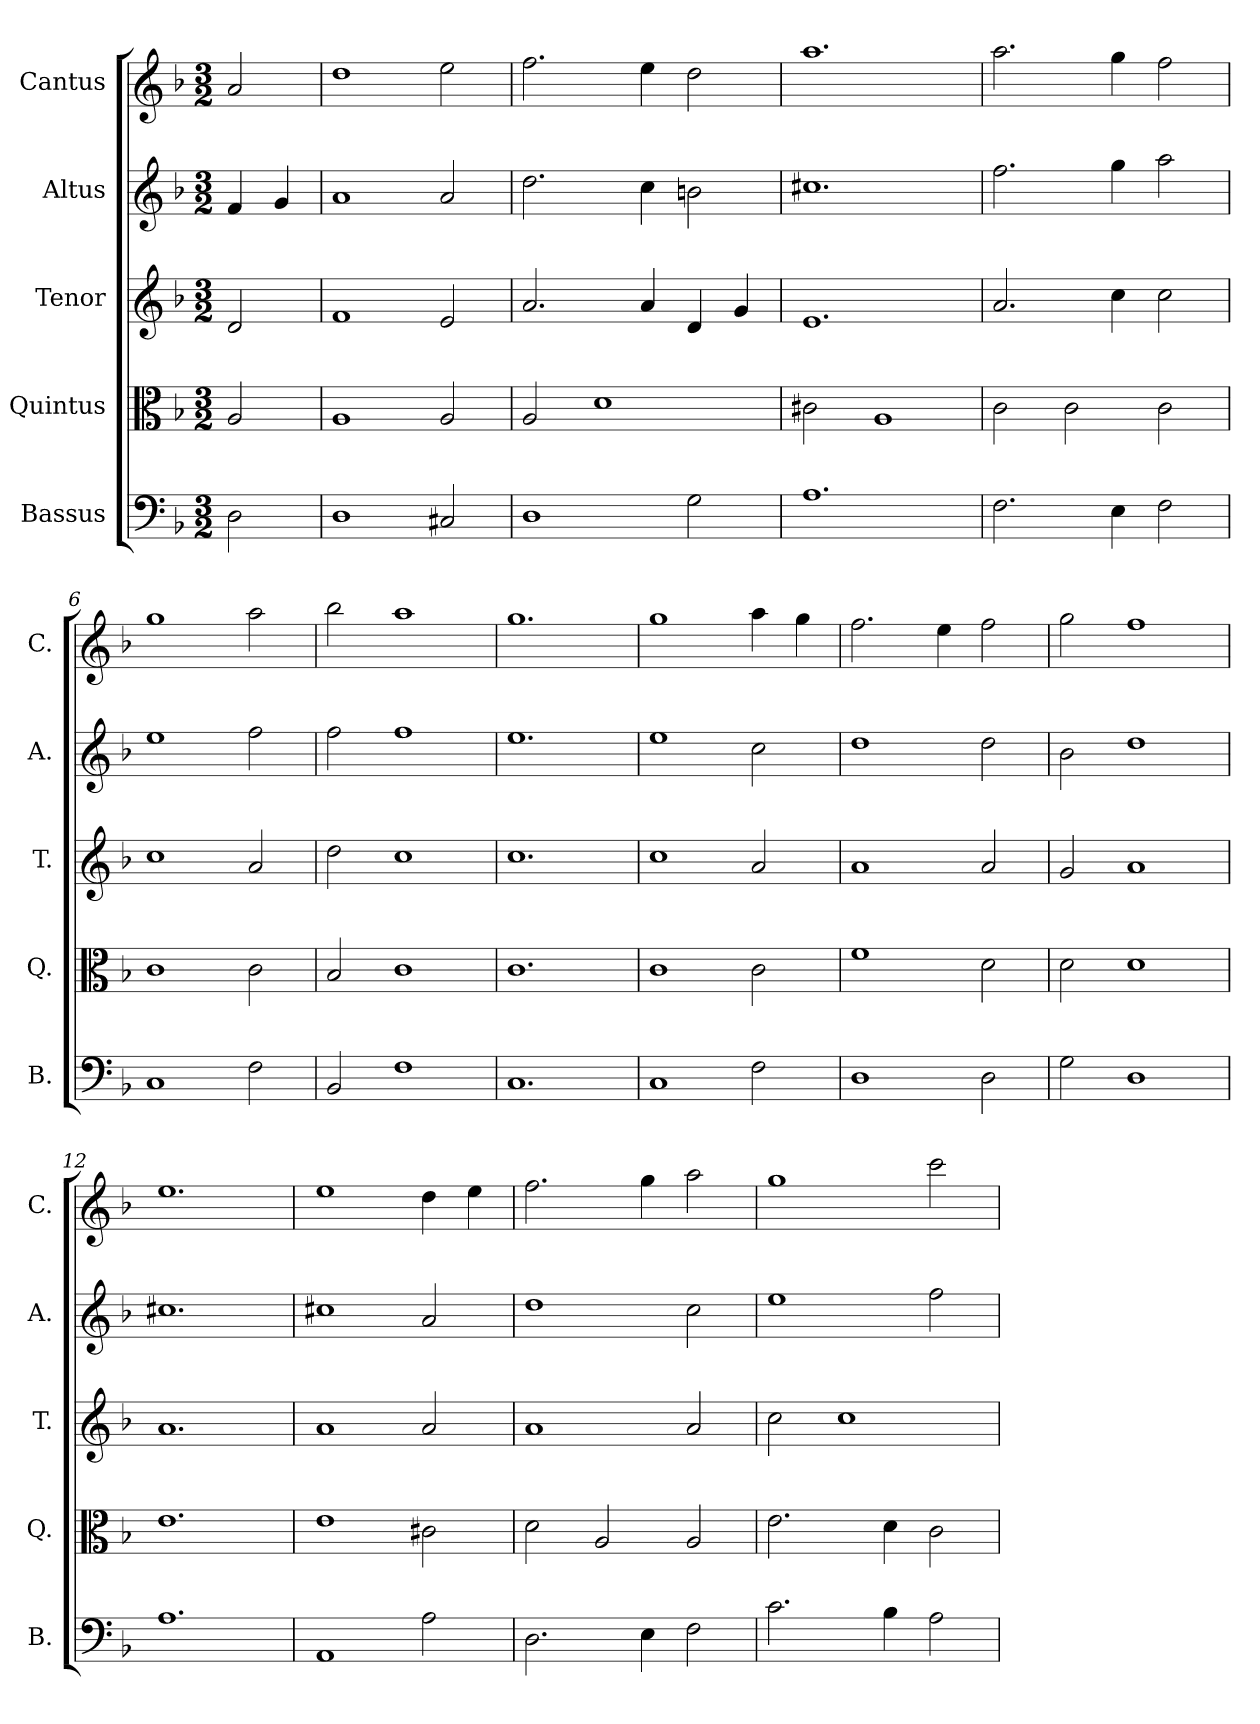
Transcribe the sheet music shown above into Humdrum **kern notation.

**kern	**kern	**kern	**kern	**kern
*part5	*part4	*part3	*part2	*part1
*staff5	*staff4	*staff3	*staff2	*staff1
*I"Bassus	*I"Quintus	*I"Tenor	*I"Altus	*I"Cantus
*I'B.	*I'Q.	*I'T.	*I'A.	*I'C.
*clefF4	*clefC3	*clefG2	*clefG2	*clefG2
*k[b-]	*k[b-]	*k[b-]	*k[b-]	*k[b-]
*F:	*F:	*F:	*F:	*F:
*M3/2	*M3/2	*M3/2	*M3/2	*M3/2
=1	=1	=1	=1	=1
2D\	2A/	2d/	4f/	2a/
.	.	.	4g/	.
=2	=2	=2	=2	=2
1D	1A	1f	1a	1dd
2C#X/	2A/	2e/	2a/	2ee\
=3	=3	=3	=3	=3
1D	2A/	2.a/	2.dd\	2.ff\
.	1d	.	.	.
.	.	4a/	4cc\	4ee\
2G\	.	4d/	2bn\	2dd\
.	.	4g/	.	.
=4	=4	=4	=4	=4
1.A	2c#X\	1.e	1.cc#X	1.aa
.	1A	.	.	.
=5	=5	=5	=5	=5
2.F\	2c\	2.a/	2.ff\	2.aa\
.	2c\	.	.	.
4E\	.	4cc\	4gg\	4gg\
2F\	2c\	2cc\	2aa\	2ff\
=6	=6	=6	=6	=6
1C	1c	1cc	1ee	1gg
2F\	2c\	2a/	2ff\	2aa\
=7	=7	=7	=7	=7
2BB-/	2B-/	2dd\	2ff\	2bb-\
1F	1c	1cc	1ff	1aa
!!LO:LB:g=z
=8	=8	=8	=8	=8
1.C	1.c	1.cc	1.ee	1.gg
=9	=9	=9	=9	=9
1C	1c	1cc	1ee	1gg
2F\	2c\	2a/	2cc\	4aa\
.	.	.	.	4gg\
=10	=10	=10	=10	=10
1D	1f	1a	1dd	2.ff\
.	.	.	.	4ee\
2D\	2d\	2a/	2dd\	2ff\
=11	=11	=11	=11	=11
2G\	2d\	2g/	2b-\	2gg\
1D	1d	1a	1dd	1ff
=12	=12	=12	=12	=12
1.A	1.e	1.a	1.cc#X	1.ee
=13	=13	=13	=13	=13
1AA	1e	1a	1cc#X	1ee
2A\	2c#X\	2a/	2a/	4dd\
.	.	.	.	4ee\
=14	=14	=14	=14	=14
2.D\	2d\	1a	1dd	2.ff\
.	2A/	.	.	.
4E\	.	.	.	4gg\
2F\	2A/	2a/	2cc\	2aa\
!!LO:LB:g=z
=15	=15	=15	=15	=15
2.c\	2.e\	2cc\	1ee	1gg
.	.	1cc	.	.
4B-\	4d\	.	.	.
2A\	2c\	.	2ff\	2ccc\
=	=	=	=	=
*-	*-	*-	*-	*-
